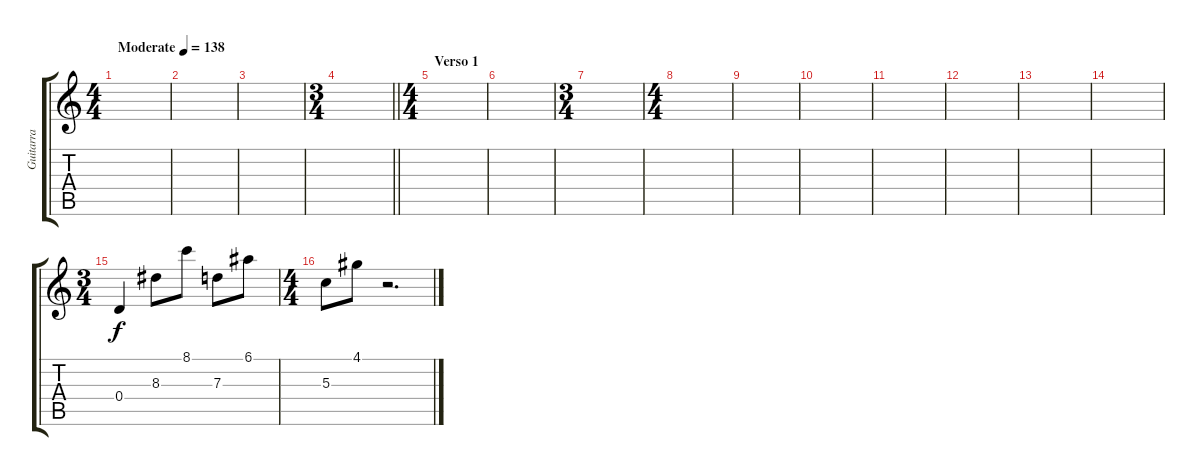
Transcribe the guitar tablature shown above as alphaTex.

\track ("Guitarra" "Guitarra") {instrument overdrivenguitar}
\staff {score tabs}
\tuning (E4 B3 G3 D3 A2 E2) {hide}
\ts (4 4)
\tempo (138 "Moderate")
\clef g2
\ks c
|
|
|
\ts (3 4)
\barLineRight lightlight
|
\ts (4 4)
\section ("" "Verso 1")
|
|
\ts (3 4)
|
\ts (4 4)
|
|
|
|
|
|
|
\ts (3 4)
0.4.4 8.3.8 8.1.8 7.3.8 6.1.8 |
\ts (4 4)
5.3.8 4.1.8 r.2{d}
